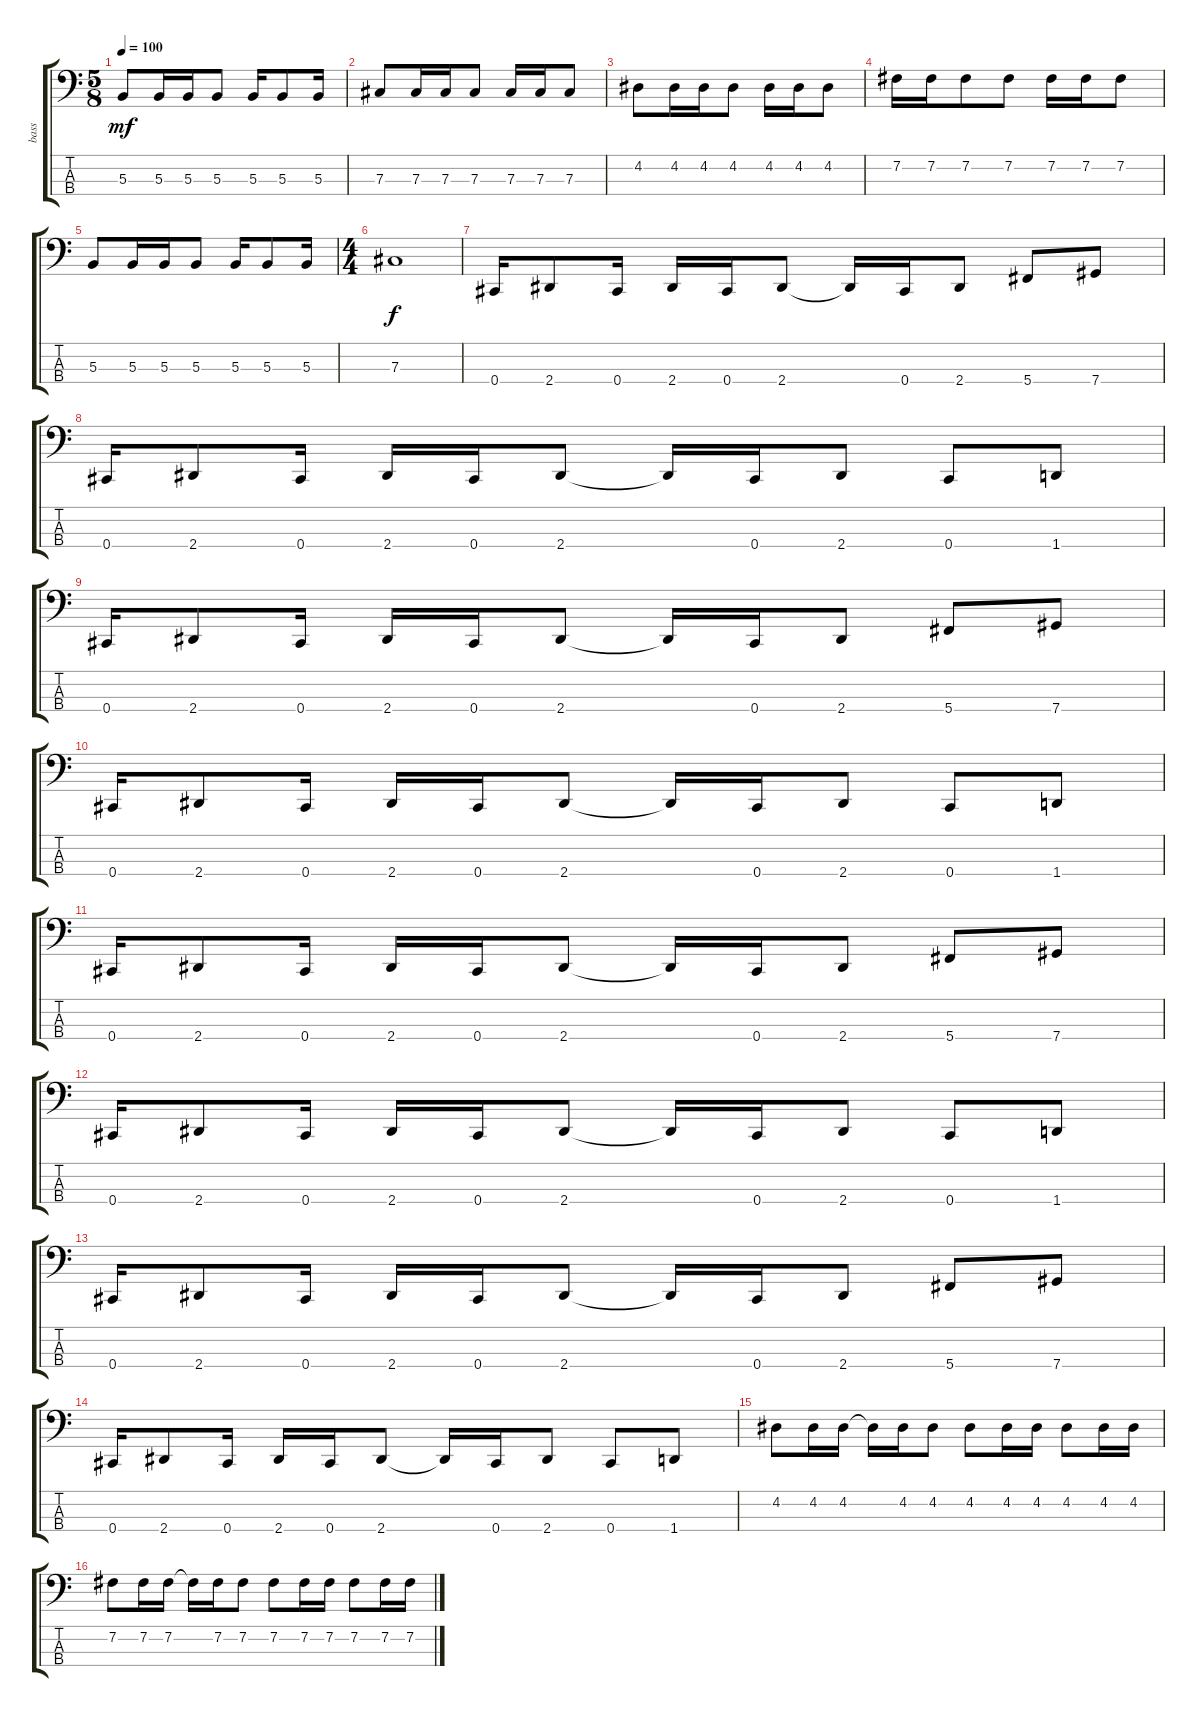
\track ("bass" "bass") {instrument electricbassfinger}
\staff {score tabs}
\tuning (E2 B1 Gb1 Db1) {hide}
\ts (5 8)
\tempo 100
\clef f4
\ks c
5.3.8{dy mf} 5.3.16 5.3.16 5.3.8 5.3.16 5.3.8 5.3.16 |
7.3.8 7.3.16 7.3.16 7.3.8 7.3.16 7.3.16 7.3.8 |
4.2.8 4.2.16 4.2.16 4.2.8 4.2.16 4.2.16 4.2.8 |
7.2.16 7.2.16 7.2.8 7.2.8 7.2.16 7.2.16 7.2.8 |
5.3.8 5.3.16 5.3.16 5.3.8 5.3.16 5.3.8 5.3.16 |
\ts (4 4)
7.3.1{dy f} |
0.4.16 2.4.8 0.4.16 2.4.16 0.4.16 2.4.8 2.4{t}.16 0.4.16 2.4.8 5.4.8 7.4.8 |
0.4.16 2.4.8 0.4.16 2.4.16 0.4.16 2.4.8 2.4{t}.16 0.4.16 2.4.8 0.4.8 1.4.8 |
0.4.16 2.4.8 0.4.16 2.4.16 0.4.16 2.4.8 2.4{t}.16 0.4.16 2.4.8 5.4.8 7.4.8 |
0.4.16 2.4.8 0.4.16 2.4.16 0.4.16 2.4.8 2.4{t}.16 0.4.16 2.4.8 0.4.8 1.4.8 |
0.4.16 2.4.8 0.4.16 2.4.16 0.4.16 2.4.8 2.4{t}.16 0.4.16 2.4.8 5.4.8 7.4.8 |
0.4.16 2.4.8 0.4.16 2.4.16 0.4.16 2.4.8 2.4{t}.16 0.4.16 2.4.8 0.4.8 1.4.8 |
0.4.16 2.4.8 0.4.16 2.4.16 0.4.16 2.4.8 2.4{t}.16 0.4.16 2.4.8 5.4.8 7.4.8 |
0.4.16 2.4.8 0.4.16 2.4.16 0.4.16 2.4.8 2.4{t}.16 0.4.16 2.4.8 0.4.8 1.4.8 |
4.2.8 4.2.16 4.2.16 4.2{t}.16 4.2.16 4.2.8 4.2.8 4.2.16 4.2.16 4.2.8 4.2.16 4.2.16 |
7.2.8 7.2.16 7.2.16 7.2{t}.16 7.2.16 7.2.8 7.2.8 7.2.16 7.2.16 7.2.8 7.2.16 7.2.16
